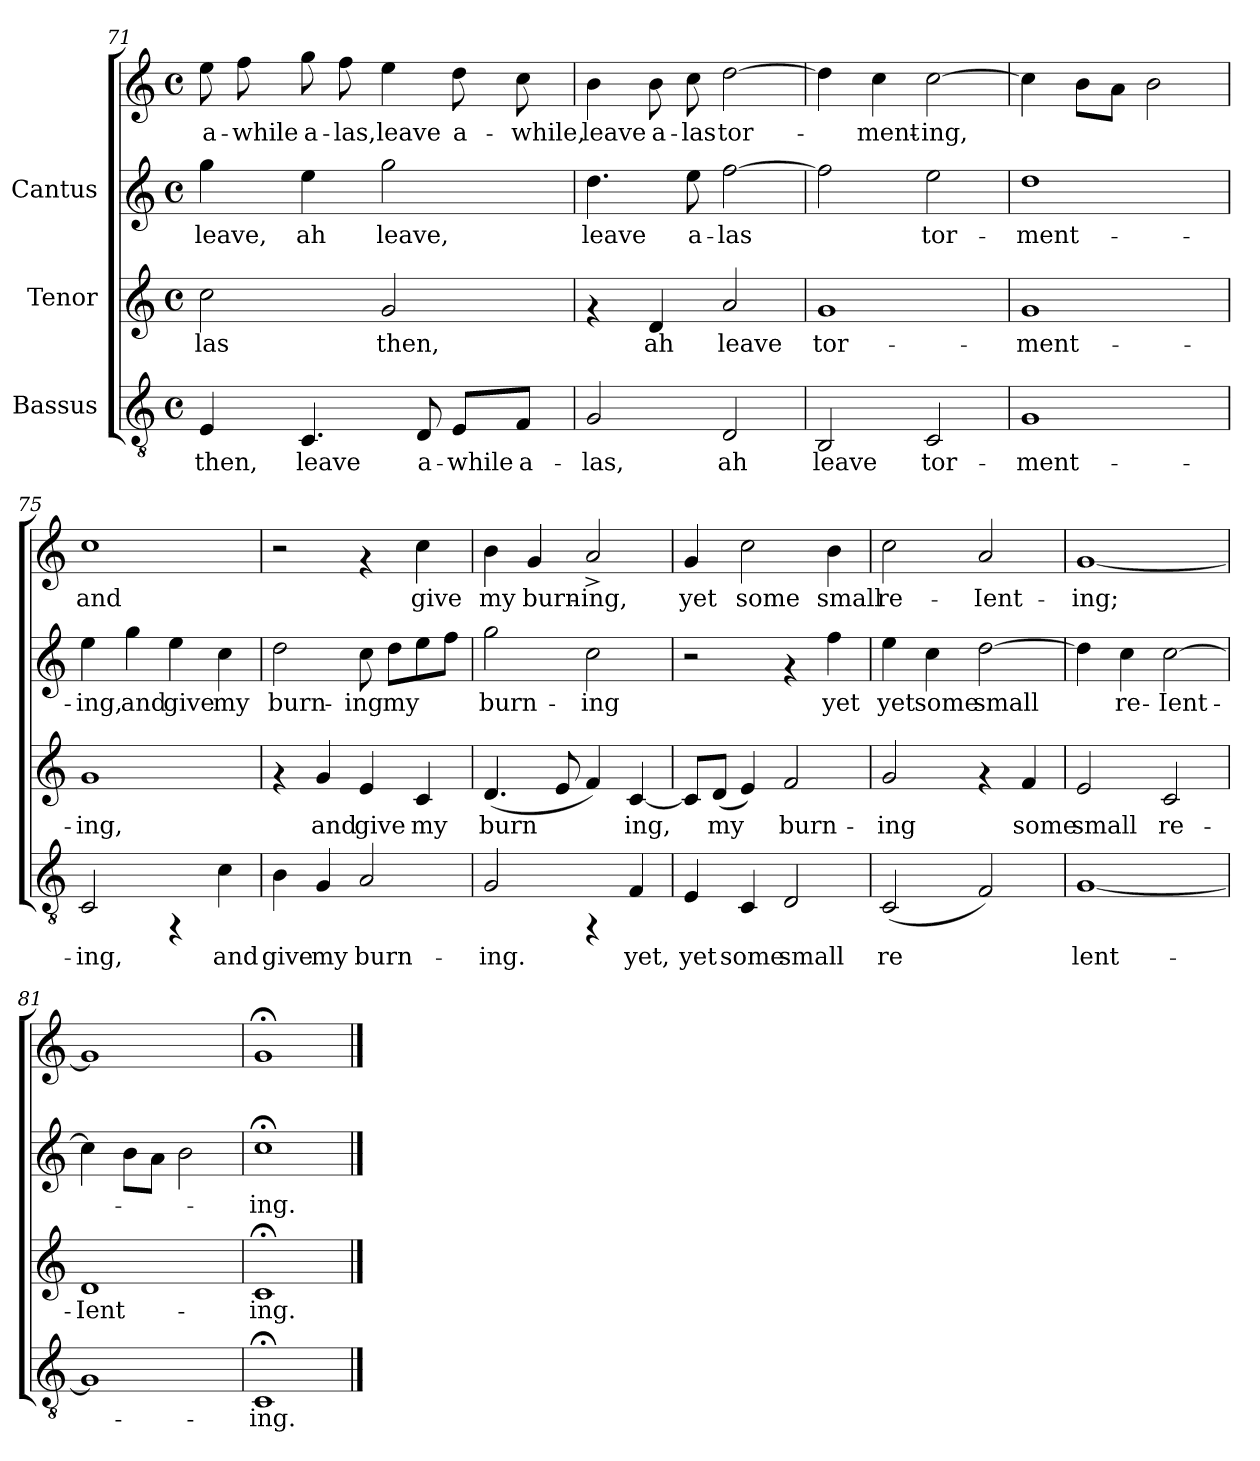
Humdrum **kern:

**kern	**text	**kern	**text	**kern	**text	**kern	**text
*part3	*part3	*part2	*part2	*part1	*part1	*part1	*part1
*staff4	*staff4	*staff3	*staff3	*staff2	*staff2	*staff1	*staff1
*I"Bassus	*	*I"Tenor	*	*I"Cantus	*	*	*
*clefGv2	*	*clefG2	*	*clefG2	*	*clefG2	*
*M4/4	*	*M4/4	*	*M4/4	*	*M4/4	*
*met(c)	*	*met(c)	*	*met(c)	*	*met(c)	*
=71	=71	=71	=71	=71	=71	=71	=71
!	!LO:LY:b:cj	!	!LO:LY:b:cj	!	!LO:LY:b:cj	!	!LO:LY:b:cj
4E/	then,	2cc\	-las	4gg\	leave,	8ee\	a-
!	!	!	!	!	!	!	!LO:LY:b:cj
.	.	.	.	.	.	8ff\	-while
!	!LO:LY:b:cj	!	!	!	!LO:LY:b:cj	!	!LO:LY:b:cj
4.C/	leave	.	.	4ee\	ah	8gg\	a-
!	!	!	!	!	!	!	!LO:LY:b:cj
.	.	.	.	.	.	8ff\	-las,
!	!	!	!LO:LY:b:cj	!	!LO:LY:b:cj	!	!LO:LY:b:cj
.	.	2g/	then,	2gg\	leave,	4ee\	leave
!	!LO:LY:b:cj	!	!	!	!	!	!
8D/	a-	.	.	.	.	.	.
!	!LO:LY:b:cj	!	!	!	!	!	!LO:LY:b:cj
8E/L	-while	.	.	.	.	8dd\	a-
!	!LO:LY:b:cj	!	!	!	!	!	!LO:LY:b:cj
8F/J	a-	.	.	.	.	8cc\	-while,
=72	=72	=72	=72	=72	=72	=72	=72
!	!LO:LY:b:cj	!	!	!	!LO:LY:b:cj	!	!LO:LY:b:cj
2G/	-las,	4rf	.	4.dd\	-leave	4b\	leave
!	!	!	!LO:LY:b:cj	!	!	!	!LO:LY:b:cj
.	.	4d/	ah	.	.	8b\	a-
!	!	!	!	!	!LO:LY:b:cj	!	!LO:LY:b:cj
.	.	.	.	8ee\	a-	8cc\	-las
!	!LO:LY:b:cj	!	!LO:LY:b:cj	!	!LO:LY:b:cj	!	!LO:LY:b:cj
2D/	ah	2a/	leave	[>2ff\	-las	[>2dd\	tor-
!!LO:LB:g=z
=73	=73	=73	=73	=73	=73	=73	=73
!	!LO:LY:b:cj	!	!LO:LY:b:cj	!	!LO:LY:b:cj	!	!LO:LY:b:cj
2BB/	leave	1g	tor-	2ff\]	.	4dd\]	.
!	!	!	!	!	!	!	!LO:LY:b:cj
.	.	.	.	.	.	4cc\	ment-
!	!LO:LY:b:cj	!	!	!	!LO:LY:b:cj	!	!LO:LY:b:cj
2C/	tor-	.	.	2ee\	tor-	[>2cc\	-ing,
=74	=74	=74	=74	=74	=74	=74	=74
!	!LO:LY:b:cj	!	!LO:LY:b:cj	!	!LO:LY:b:cj	!	!
1G	-ment-	1g	-ment-	1dd	-ment-	4cc\]	.
.	.	.	.	.	.	8b\L	.
.	.	.	.	.	.	8a\J	.
.	.	.	.	.	.	2b\	.
=75	=75	=75	=75	=75	=75	=75	=75
!	!LO:LY:b:cj	!	!LO:LY:b:cj	!	!LO:LY:b:cj	!	!LO:LY:b:cj
2C/	-ing,	1g	-ing,	4ee\	ing,	1cc	-and
!	!	!	!	!	!LO:LY:b:cj	!	!
.	.	.	.	4gg\	and	.	.
!	!	!	!	!	!LO:LY:b:cj	!	!
4rFF	.	.	.	4ee\	give	.	.
!	!LO:LY:b:cj	!	!	!	!LO:LY:b:cj	!	!
4c\	and	.	.	4cc\	my	.	.
=76	=76	=76	=76	=76	=76	=76	=76
!	!LO:LY:b:cj	!	!	!	!LO:LY:b:cj	!	!
4B\	give	4rf	.	2dd\	burn-	2r	.
!	!LO:LY:b:cj	!	!LO:LY:b:cj	!	!	!	!
4G/	my	4g/	and	.	.	.	.
!	!LO:LY:b:cj	!	!LO:LY:b:cj	!	!LO:LY:b:cj	!	!
2A/	burn-	4e/	give	8cc\	-ing	4rf	.
!	!	!	!	!	!LO:LY:b:cj	!	!
.	.	.	.	8dd\L	my	.	.
!	!	!	!LO:LY:b:cj	!	!LO:LY:b:cj	!	!LO:LY:b:cj
.	.	4c/	my	8ee\	.	4cc\	give
!	!	!	!	!	!LO:LY:b:cj	!	!
.	.	.	.	8ff\J	.	.	.
=77	=77	=77	=77	=77	=77	=77	=77
!	!LO:LY:b:cj	!	!LO:LY:b:cj	!	!LO:LY:b:cj	!	!LO:LY:b:cj
2G/	-ing.	(<4.d/	burn-	2gg\	burn-	4b\	my
!	!	!	!	!	!	!	!LO:LY:b:cj
.	.	.	.	.	.	4g/	burn-
!	!	!	!LO:LY:b:cj	!	!	!	!
.	.	8e/	-	.	.	.	.
!	!	!	!LO:LY:b:cj	!	!LO:LY:b:cj	!	!LO:LY:b:cj
4rFF	.	4f/)	.	2cc\	-ing	2a^</	-ing,
!	!LO:LY:b:cj	!	!LO:LY:b:cj	!	!	!	!
4F/	yet,	[<4c/	ing,	.	.	.	.
!!LO:LB:g=z
=78	=78	=78	=78	=78	=78	=78	=78
!	!LO:LY:b:cj	!	!LO:LY:b:cj	!	!	!	!LO:LY:b:cj
4E/	yet	8c/L]	.	2r	.	4g/	yet
!	!	!	!LO:LY:b:cj	!	!	!	!
.	.	(<8d/J	my	.	.	.	.
!	!LO:LY:b:cj	!	!LO:LY:b:cj	!	!	!	!LO:LY:b:cj
4C/	some	4e/)	.	.	.	2cc\	some
!	!LO:LY:b:cj	!	!LO:LY:b:cj	!	!	!	!
2D/	small	2f/	burn-	4rf	.	.	.
!	!	!	!	!	!LO:LY:b:cj	!	!LO:LY:b:cj
.	.	.	.	4ff\	yet	4b\	small
=79	=79	=79	=79	=79	=79	=79	=79
!	!LO:LY:b:cj	!	!LO:LY:b:cj	!	!LO:LY:b:cj	!	!LO:LY:b:cj
(<2C/	re-	2g/	-ing	4ee\	-yet	2cc\	re-
!	!	!	!	!	!LO:LY:b:cj	!	!
.	.	.	.	4cc\	some	.	.
!	!LO:LY:b:cj	!	!	!	!LO:LY:b:cj	!	!LO:LY:b:cj
2F/)	--	4rf	.	[>2dd\	small	2a/	-Ient-
!	!	!	!LO:LY:b:cj	!	!	!	!
.	.	4f/	some	.	.	.	.
=80	=80	=80	=80	=80	=80	=80	=80
!	!LO:LY:b:cj	!	!LO:LY:b:cj	!	!LO:LY:b:cj	!	!LO:LY:b:cj
[<1G	-lent-	2e/	small	4dd\]	.	[<1g	ing;
!	!	!	!	!	!LO:LY:b:cj	!	!
.	.	.	.	4cc\	re-	.	.
!	!	!	!LO:LY:b:cj	!	!LO:LY:b:cj	!	!
.	.	2c/	re-	[>2cc\	-Ient-	.	.
=81	=81	=81	=81	=81	=81	=81	=81
!	!	!	!LO:LY:b:cj	!	!	!	!
1G]	.	1d	-Ient-	4cc\]	.	1g]	.
.	.	.	.	8b\L	.	.	.
.	.	.	.	8a\J	.	.	.
.	.	.	.	2b\	.	.	.
=82	=82	=82	=82	=82	=82	=82	=82
!	!LO:LY:b:cj	!	!LO:LY:b:cj	!	!LO:LY:b:cj	!	!
1C;<	-ing.	1c;<	-ing.	1cc;<	-ing.	1g;<	.
==	==	==	==	==	==	==	==
*-	*-	*-	*-	*-	*-	*-	*-
